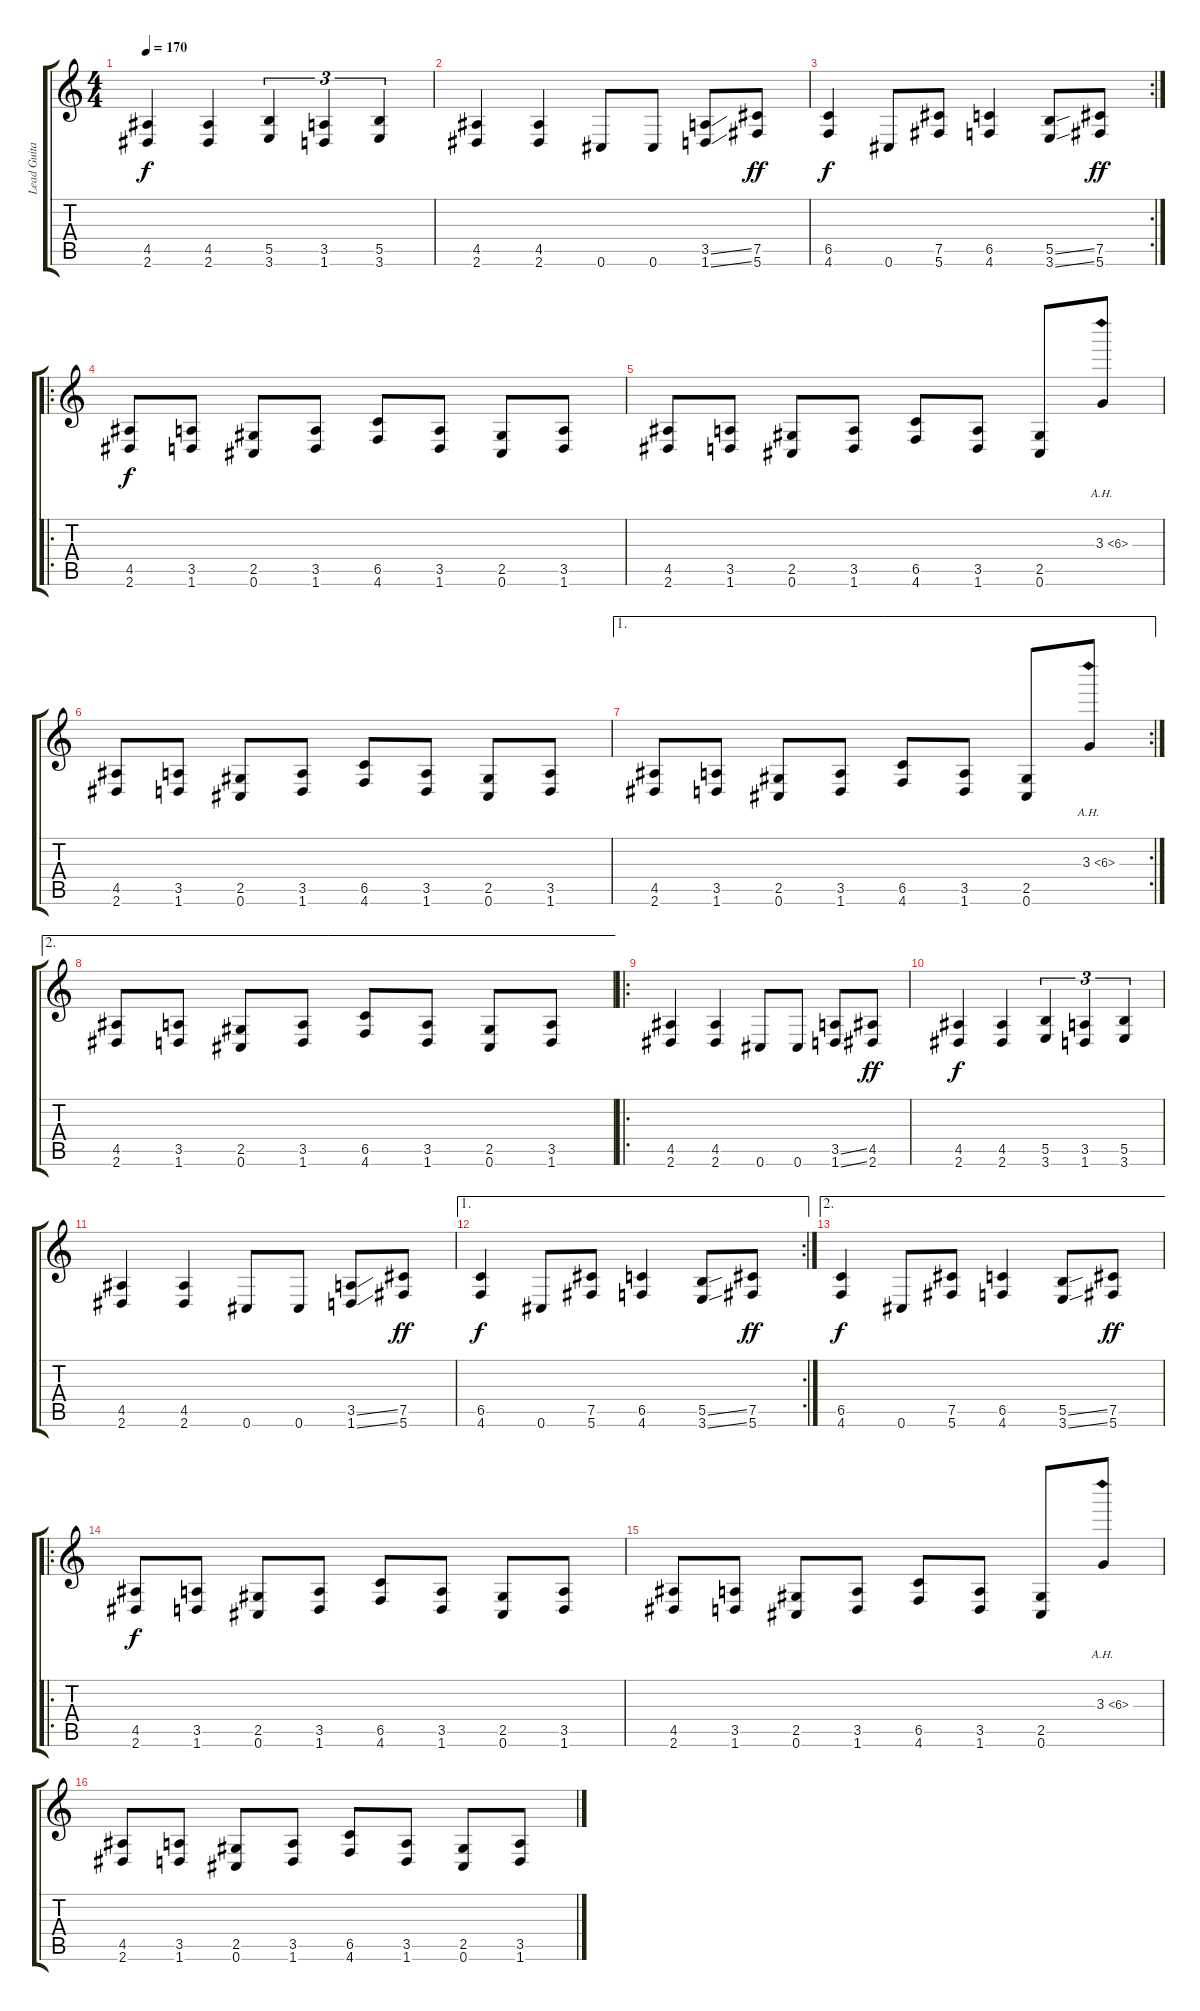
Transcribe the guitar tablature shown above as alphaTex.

\track ("Lead Guitar" "Lead Guita") {instrument distortionguitar}
\staff {score tabs}
\tuning (Db4 Ab3 E3 B2 Gb2 Db2) {hide}
\ts (4 4)
\tempo 170
\clef g2
\ks c
(4.5 2.6).4{dy f} (4.5 2.6).4 (5.5 3.6).4{tu (3 2)} (3.5 1.6).4{tu (3 2)} (5.5 3.6).4{tu (3 2)} |
(4.5 2.6).4 (4.5 2.6).4 0.6.8 0.6.8 (3.5{ss} 1.6{ss}).8 (7.5 5.6).8{dy ff} |
\rc 2
(6.5 4.6).4{dy f} 0.6.8 (7.5 5.6).8 (6.5 4.6).4 (5.5{ss} 3.6{ss}).8 (7.5 5.6).8{dy ff} |
\ro
(4.5 2.6).8{dy f} (3.5 1.6).8 (2.5 0.6).8 (3.5 1.6).8 (6.5 4.6).8 (3.5 1.6).8 (2.5 0.6).8 (3.5 1.6).8 |
(4.5 2.6).8 (3.5 1.6).8 (2.5 0.6).8 (3.5 1.6).8 (6.5 4.6).8 (3.5 1.6).8 (2.5 0.6).8 3.3{be (hold 0 0 60 0) ah 3}.8 |
(4.5 2.6).8 (3.5 1.6).8 (2.5 0.6).8 (3.5 1.6).8 (6.5 4.6).8 (3.5 1.6).8 (2.5 0.6).8 (3.5 1.6).8 |
\ae 1
\rc 2
(4.5 2.6).8 (3.5 1.6).8 (2.5 0.6).8 (3.5 1.6).8 (6.5 4.6).8 (3.5 1.6).8 (2.5 0.6).8 3.3{be (hold 0 0 60 0) ah 3}.8 |
\ae 2
(4.5 2.6).8 (3.5 1.6).8 (2.5 0.6).8 (3.5 1.6).8 (6.5 4.6).8 (3.5 1.6).8 (2.5 0.6).8 (3.5 1.6).8 |
\ro
(4.5 2.6).4 (4.5 2.6).4 0.6.8 0.6.8 (3.5{ss} 1.6{ss}).8 (4.5 2.6).8{dy ff} |
(4.5 2.6).4{dy f} (4.5 2.6).4 (5.5 3.6).4{tu (3 2)} (3.5 1.6).4{tu (3 2)} (5.5 3.6).4{tu (3 2)} |
(4.5 2.6).4 (4.5 2.6).4 0.6.8 0.6.8 (3.5{ss} 1.6{ss}).8 (7.5 5.6).8{dy ff} |
\ae 1
\rc 2
(6.5 4.6).4{dy f} 0.6.8 (7.5 5.6).8 (6.5 4.6).4 (5.5{ss} 3.6{ss}).8 (7.5 5.6).8{dy ff} |
\ae 2
(6.5 4.6).4{dy f} 0.6.8 (7.5 5.6).8 (6.5 4.6).4 (5.5{ss} 3.6{ss}).8 (7.5 5.6).8{dy ff} |
\ro
(4.5 2.6).8{dy f} (3.5 1.6).8 (2.5 0.6).8 (3.5 1.6).8 (6.5 4.6).8 (3.5 1.6).8 (2.5 0.6).8 (3.5 1.6).8 |
(4.5 2.6).8 (3.5 1.6).8 (2.5 0.6).8 (3.5 1.6).8 (6.5 4.6).8 (3.5 1.6).8 (2.5 0.6).8 3.3{be (hold 0 0 60 0) ah 3}.8 |
(4.5 2.6).8 (3.5 1.6).8 (2.5 0.6).8 (3.5 1.6).8 (6.5 4.6).8 (3.5 1.6).8 (2.5 0.6).8 (3.5 1.6).8
